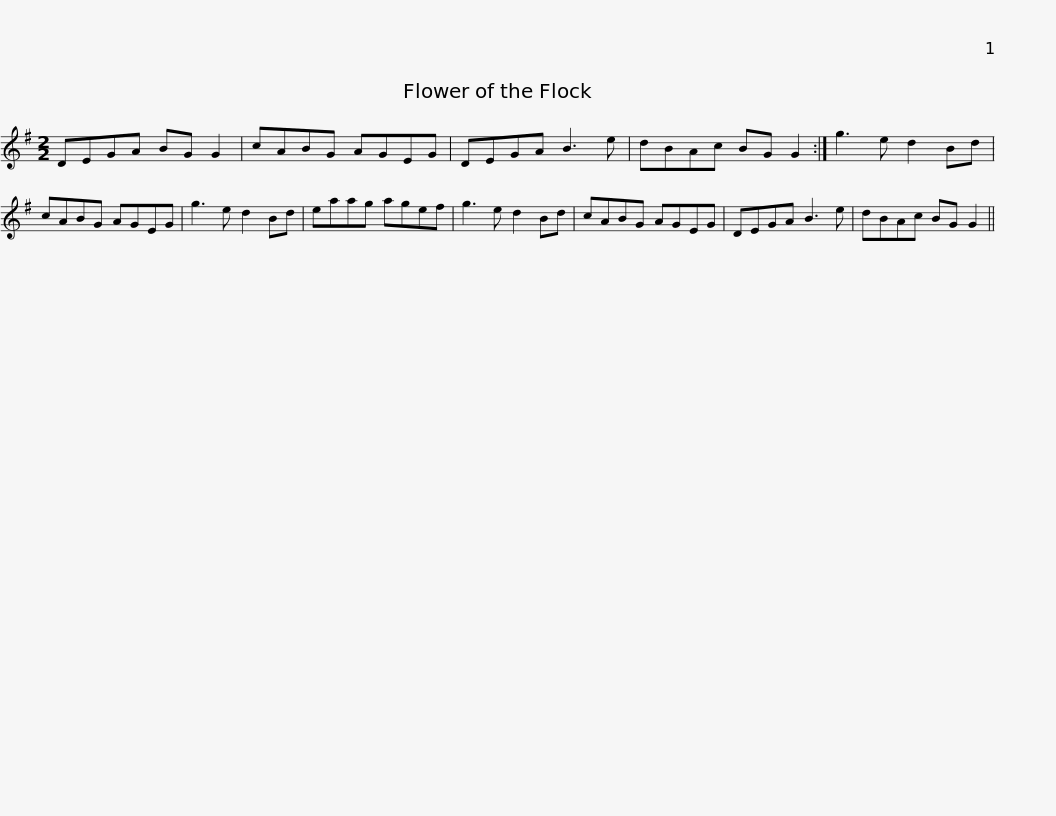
X:1
L:1/8
M:2/2
I:linebreak $
K:G
V:1 treble
V:1
 DEGA BG G2 | cABG AGEG | DEGA B3 e | dBAc BG G2 :| g3 e d2 Bd | %5
 cABG AGEG |$ g3 e d2 Bd | eaag agef | g3 e d2 Bd | cABG AGEG | %10
 DEGA B3 e | dBAc BG G2 || %12
